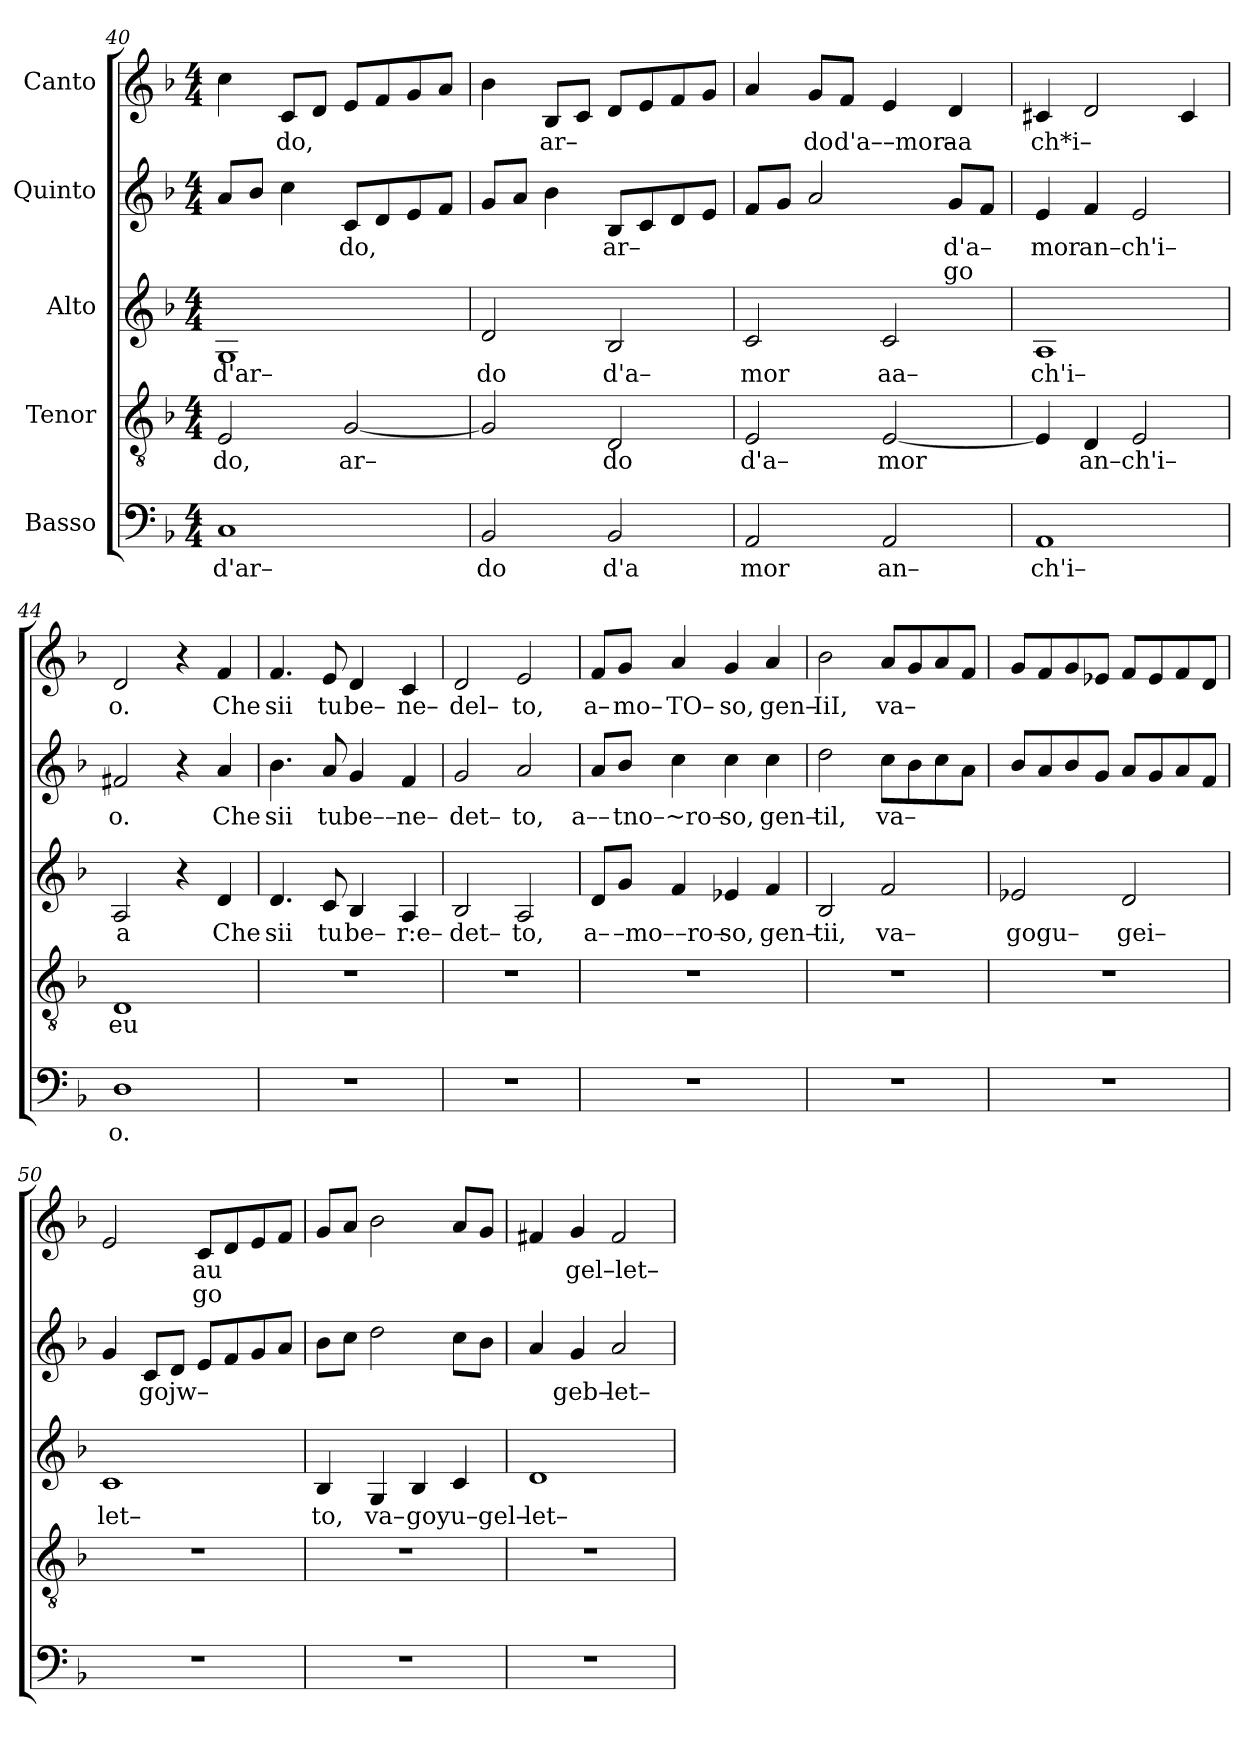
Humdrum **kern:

**kern	**text	**kern	**text	**kern	**text	**kern	**text	**text	**kern	**text	**text
*part5	*part5	*part4	*part4	*part3	*part3	*part2	*part2	*part2	*part1	*part1	*part1
*staff5	*staff5	*staff4	*staff4	*staff3	*staff3	*staff2	*staff2	*staff2	*staff1	*staff1	*staff1
*I"Basso	*	*I"Tenor	*	*I"Alto	*	*I"Quinto	*	*	*I"Canto	*	*
*clefF4	*	*clefGv2	*	*clefG2	*	*clefG2	*	*	*clefG2	*	*
*k[b-]	*	*k[b-]	*	*k[b-]	*	*k[b-]	*	*	*k[b-]	*	*
*F:	*	*F:	*	*F:	*	*F:	*	*	*F:	*	*
*M4/4	*	*M4/4	*	*M4/4	*	*M4/4	*	*	*M4/4	*	*
=40	=40	=40	=40	=40	=40	=40	=40	=40	=40	=40	=40
!	!LO:LY:b	!	!LO:LY:b	!	!LO:LY:b	!	!	!	!	!	!
1C	d'ar–	2E/	do,	1G	d'ar–	8a/L	.	.	4cc\	.	.
.	.	.	.	.	.	8b-/J	.	.	.	.	.
!	!	!	!	!	!	!	!	!	!	!LO:LY:b	!
.	.	.	.	.	.	4cc\	.	.	8c/L	do,	.
.	.	.	.	.	.	.	.	.	8d/J	.	.
!	!	!	!LO:LY:b	!	!	!	!LO:LY:b	!	!	!	!
.	.	[2G/	ar–	.	.	8c/L	do,	.	8e/L	.	.
.	.	.	.	.	.	8d/	.	.	8f/	.	.
.	.	.	.	.	.	8e/	.	.	8g/	.	.
.	.	.	.	.	.	8f/J	.	.	8a/J	.	.
=41	=41	=41	=41	=41	=41	=41	=41	=41	=41	=41	=41
!	!LO:LY:b	!	!	!	!LO:LY:b	!	!	!	!	!	!
2BB-/	do	2G/]	.	2d/	do	8g/L	.	.	4b-\	.	.
.	.	.	.	.	.	8a/J	.	.	.	.	.
!	!	!	!	!	!	!	!	!	!	!LO:LY:b	!
.	.	.	.	.	.	4b-\	.	.	8B-/L	ar–	.
.	.	.	.	.	.	.	.	.	8c/J	.	.
!	!LO:LY:b	!	!LO:LY:b	!	!LO:LY:b	!	!LO:LY:b	!	!	!	!
2BB-/	d'a	2D/	do	2B-/	d'a–	8B-/L	ar–	.	8d/L	.	.
.	.	.	.	.	.	8c/	.	.	8e/	.	.
.	.	.	.	.	.	8d/	.	.	8f/	.	.
.	.	.	.	.	.	8e/J	.	.	8g/J	.	.
=42	=42	=42	=42	=42	=42	=42	=42	=42	=42	=42	=42
!	!LO:LY:b	!	!LO:LY:b	!	!LO:LY:b	!	!	!	!	!	!
2AA/	mor	2E/	d'a–	2c/	mor	8f/L	.	.	4a/	.	.
.	.	.	.	.	.	8g/J	.	.	.	.	.
!	!	!	!	!	!	!	!	!	!	!LO:LY:b	!
.	.	.	.	.	.	2a/	.	.	8g/L	do	.
!	!	!	!	!	!	!	!	!	!	!LO:LY:b	!
.	.	.	.	.	.	.	.	.	8f/J	d'a––mor–	.
!	!LO:LY:b	!	!LO:LY:b	!	!LO:LY:b	!	!	!	!	!	!
2AA/	an–	[2E/	mor	2c/	aa–	.	.	.	4e/	.	.
!	!	!	!	!	!	!	!LO:LY:b	!LO:LY:b	!	!LO:LY:b	!
.	.	.	.	.	.	8g/L	d'a–	go	4d/	aa	.
.	.	.	.	.	.	8f/J	.	.	.	.	.
=43	=43	=43	=43	=43	=43	=43	=43	=43	=43	=43	=43
!	!LO:LY:b	!	!	!	!LO:LY:b	!	!LO:LY:b	!	!	!LO:LY:b	!
1AA	ch'i–	4E/]	.	1A	ch'i–	4e/	mor	.	4c#X/	ch*i–	.
!	!	!	!LO:LY:b	!	!	!	!LO:LY:b	!	!	!	!
.	.	4D/	an–ch'i–	.	.	4f/	an–ch'i–	.	2d/	.	.
.	.	2E/	.	.	.	2e/	.	.	.	.	.
.	.	.	.	.	.	.	.	.	4c#/	.	.
=44	=44	=44	=44	=44	=44	=44	=44	=44	=44	=44	=44
!	!LO:LY:b	!	!LO:LY:b	!	!LO:LY:b	!	!LO:LY:b	!	!	!LO:LY:b	!
1D	o.	1D	eu	2A/	a	2f#X/	o.	.	2d/	o.	.
.	.	.	.	4r	.	4r	.	.	4r	.	.
!	!	!	!	!	!LO:LY:b	!	!LO:LY:b	!	!	!LO:LY:b	!
.	.	.	.	4d/	Che	4a/	Che	.	4f/	Che	.
=45	=45	=45	=45	=45	=45	=45	=45	=45	=45	=45	=45
!	!	!	!	!	!LO:LY:b	!	!LO:LY:b	!	!	!LO:LY:b	!
1r	.	1r	.	4.d/	sii	4.b-\	sii	.	4.f/	sii	.
!	!	!	!	!	!LO:LY:b	!	!LO:LY:b	!	!	!LO:LY:b	!
.	.	.	.	8c/	tu	8a/	tu	.	8e/	tu	.
!	!	!	!	!	!LO:LY:b	!	!LO:LY:b	!	!	!LO:LY:b	!
.	.	.	.	4B-/	be–	4g/	be––	.	4d/	be–	.
!	!	!	!	!	!LO:LY:b	!	!LO:LY:b	!	!	!LO:LY:b	!
.	.	.	.	4A/	r:e–	4f/	ne–	.	4c/	ne–	.
=46	=46	=46	=46	=46	=46	=46	=46	=46	=46	=46	=46
!	!	!	!	!	!LO:LY:b	!	!LO:LY:b	!	!	!LO:LY:b	!
1r	.	1r	.	2B-/	det–	2g/	det–	.	2d/	del–	.
!	!	!	!	!	!LO:LY:b	!	!LO:LY:b	!	!	!LO:LY:b	!
.	.	.	.	2A/	to,	2a/	to,	.	2e/	to,	.
=47	=47	=47	=47	=47	=47	=47	=47	=47	=47	=47	=47
!	!	!	!	!	!LO:LY:b	!	!LO:LY:b	!	!	!LO:LY:b	!
1r	.	1r	.	8d/L	a–	8a/L	a––	.	8f/L	a–	.
!	!	!	!	!	!LO:LY:b	!	!LO:LY:b	!	!	!LO:LY:b	!
.	.	.	.	8g/J	–mo––ro–	8b-/J	tno–~ro–	.	8g/J	mo–	.
!	!	!	!	!	!	!	!	!	!	!LO:LY:b	!
.	.	.	.	4f/	.	4cc\	.	.	4a/	TO–	.
!	!	!	!	!	!LO:LY:b	!	!LO:LY:b	!	!	!LO:LY:b	!
.	.	.	.	4e-X/	so,	4cc\	so,	.	4g/	so,	.
!	!	!	!	!	!LO:LY:b	!	!LO:LY:b	!	!	!LO:LY:b	!
.	.	.	.	4f/	gen–	4cc\	gen–	.	4a/	gen–	.
=48	=48	=48	=48	=48	=48	=48	=48	=48	=48	=48	=48
!	!	!	!	!	!LO:LY:b	!	!LO:LY:b	!	!	!LO:LY:b	!
1r	.	1r	.	2B-/	tii,	2dd\	til,	.	2b-\	IiI,	.
!	!	!	!	!	!LO:LY:b	!	!LO:LY:b	!	!	!LO:LY:b	!
.	.	.	.	2f/	va–	8cc\L	va–	.	8a/L	va–	.
.	.	.	.	.	.	8b-\	.	.	8g/	.	.
.	.	.	.	.	.	8cc\	.	.	8a/	.	.
.	.	.	.	.	.	8a\J	.	.	8f/J	.	.
=49	=49	=49	=49	=49	=49	=49	=49	=49	=49	=49	=49
!	!	!	!	!	!LO:LY:b	!	!	!	!	!	!
1r	.	1r	.	2e-X/	gogu–	8b-/L	.	.	8g/L	.	.
.	.	.	.	.	.	8a/	.	.	8f/	.	.
.	.	.	.	.	.	8b-/	.	.	8g/	.	.
.	.	.	.	.	.	8g/J	.	.	8e-X/J	.	.
!	!	!	!	!	!LO:LY:b	!	!	!	!	!	!
.	.	.	.	2d/	gei–	8a/L	.	.	8f/L	.	.
.	.	.	.	.	.	8g/	.	.	8e-/	.	.
.	.	.	.	.	.	8a/	.	.	8f/	.	.
.	.	.	.	.	.	8f/J	.	.	8d/J	.	.
=50	=50	=50	=50	=50	=50	=50	=50	=50	=50	=50	=50
!	!	!	!	!	!LO:LY:b	!	!	!	!	!	!
1r	.	1r	.	1c	let–	4g/	.	.	2e/	.	.
!	!	!	!	!	!	!	!LO:LY:b	!	!	!	!
.	.	.	.	.	.	8c/L	gojw–	.	.	.	.
.	.	.	.	.	.	8d/J	.	.	.	.	.
!	!	!	!	!	!	!	!	!	!	!LO:LY:b	!LO:LY:b
.	.	.	.	.	.	8e/L	.	.	8c/L	au	go
.	.	.	.	.	.	8f/	.	.	8d/	.	.
.	.	.	.	.	.	8g/	.	.	8e/	.	.
.	.	.	.	.	.	8a/J	.	.	8f/J	.	.
=51	=51	=51	=51	=51	=51	=51	=51	=51	=51	=51	=51
!	!	!	!	!	!LO:LY:b	!	!	!	!	!	!
1r	.	1r	.	4B-/	to,	8b-\L	.	.	8g/L	.	.
.	.	.	.	.	.	8cc\J	.	.	8a/J	.	.
!	!	!	!	!	!LO:LY:b	!	!	!	!	!	!
.	.	.	.	4G/	va–	2dd\	.	.	2b-\	.	.
!	!	!	!	!	!LO:LY:b	!	!	!	!	!	!
.	.	.	.	4B-/	goyu–gel–	.	.	.	.	.	.
.	.	.	.	4c/	.	8cc\L	.	.	8a/L	.	.
.	.	.	.	.	.	8b-\J	.	.	8g/J	.	.
=52	=52	=52	=52	=52	=52	=52	=52	=52	=52	=52	=52
!	!	!	!	!	!LO:LY:b	!	!	!	!	!	!
1r	.	1r	.	1d	let–	4a/	.	.	4f#X/	.	.
!	!	!	!	!	!	!	!LO:LY:b	!	!	!LO:LY:b	!
.	.	.	.	.	.	4g/	geb–	.	4g/	gel–let–	.
!	!	!	!	!	!	!	!LO:LY:b	!	!	!	!
.	.	.	.	.	.	2a/	let–	.	2f#/	.	.
=	=	=	=	=	=	=	=	=	=	=	=
*-	*-	*-	*-	*-	*-	*-	*-	*-	*-	*-	*-
